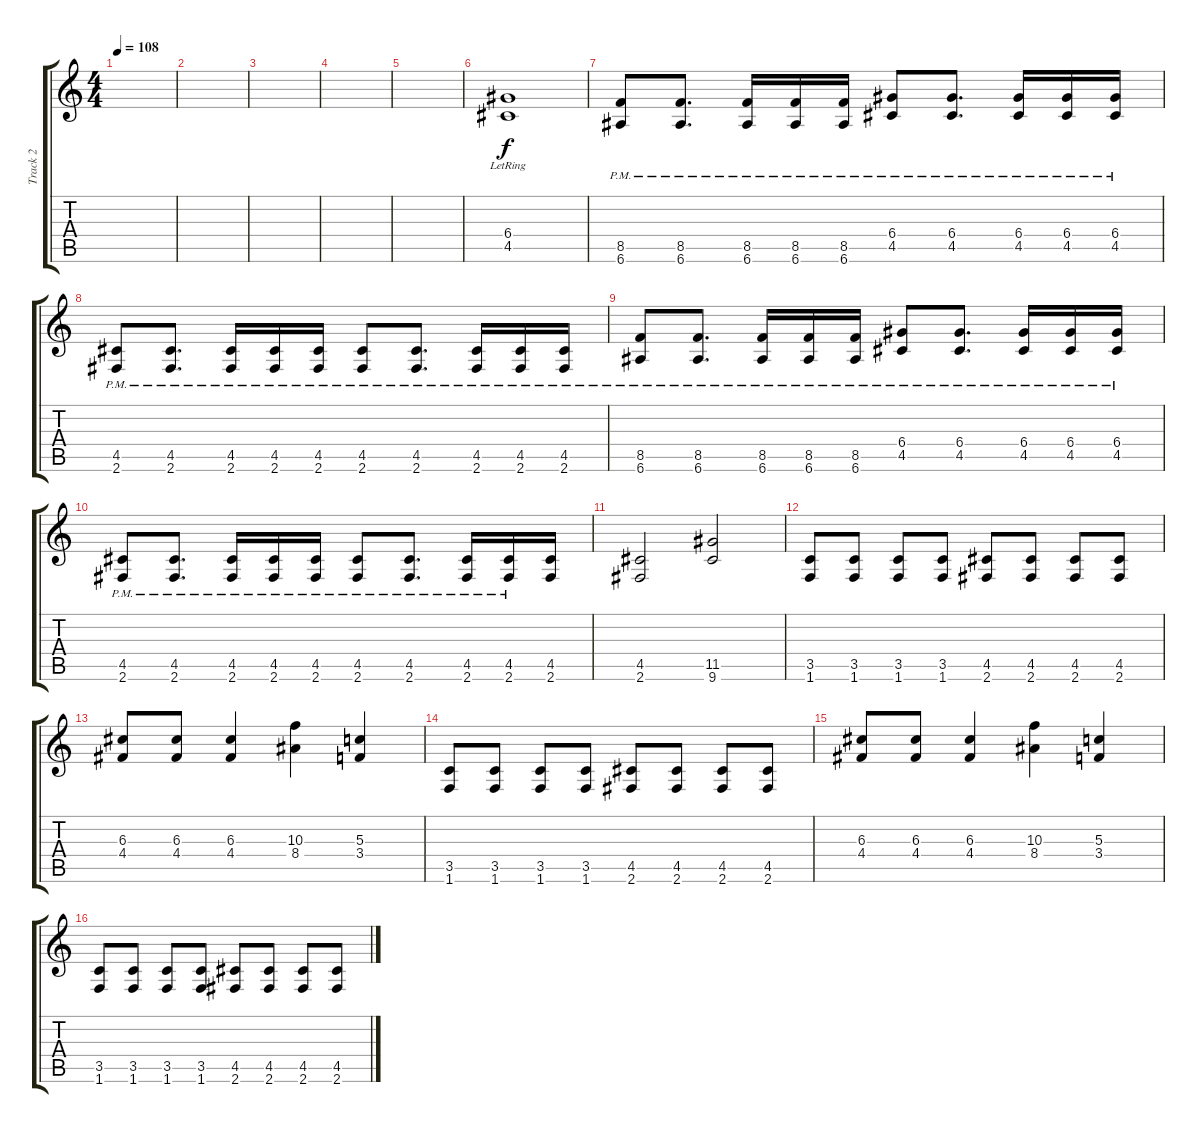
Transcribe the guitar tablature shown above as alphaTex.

\track ("Track 2" "Track 2") {instrument distortionguitar}
\staff {score tabs}
\tuning (E4 B3 G3 D3 A2 E2) {hide}
\ts (4 4)
\tempo 108
\clef g2
\ks c
|
|
|
|
|
(6.4 4.5{lr}).1 |
(8.5{pm} 6.6{pm}).8 (8.5{pm} 6.6{pm}).8{d} (8.5{pm} 6.6{pm}).16 (8.5{pm} 6.6{pm}).16 (8.5{pm} 6.6{pm}).16 (6.4{pm} 4.5{pm}).8 (6.4{pm} 4.5{pm}).8{d} (6.4{pm} 4.5{pm}).16 (6.4{pm} 4.5{pm}).16 (6.4{pm} 4.5{pm}).16 |
(4.5{pm} 2.6{pm}).8 (4.5{pm} 2.6{pm}).8{d} (4.5{pm} 2.6{pm}).16 (4.5{pm} 2.6{pm}).16 (4.5{pm} 2.6{pm}).16 (4.5{pm} 2.6{pm}).8 (4.5{pm} 2.6{pm}).8{d} (4.5{pm} 2.6{pm}).16 (4.5{pm} 2.6{pm}).16 (4.5{pm} 2.6{pm}).16 |
(8.5{pm} 6.6{pm}).8 (8.5{pm} 6.6{pm}).8{d} (8.5{pm} 6.6{pm}).16 (8.5{pm} 6.6{pm}).16 (8.5{pm} 6.6{pm}).16 (6.4{pm} 4.5{pm}).8 (6.4{pm} 4.5{pm}).8{d} (6.4{pm} 4.5{pm}).16 (6.4{pm} 4.5{pm}).16 (6.4{pm} 4.5{pm}).16 |
(4.5{pm} 2.6{pm}).8 (4.5{pm} 2.6{pm}).8{d} (4.5{pm} 2.6{pm}).16 (4.5{pm} 2.6{pm}).16 (4.5{pm} 2.6{pm}).16 (4.5{pm} 2.6{pm}).8 (4.5{pm} 2.6{pm}).8{d} (4.5{pm} 2.6{pm}).16 (4.5{pm} 2.6{pm}).16 (4.5 2.6).16 |
(4.5 2.6).2 (11.5 9.6).2 |
(3.5 1.6).8 (3.5 1.6).8 (3.5 1.6).8 (3.5 1.6).8 (4.5 2.6).8 (4.5 2.6).8 (4.5 2.6).8 (4.5 2.6).8 |
(6.3 4.4).8 (6.3 4.4).8 (6.3 4.4).4 (10.3 8.4).4 (5.3 3.4).4 |
(3.5 1.6).8 (3.5 1.6).8 (3.5 1.6).8 (3.5 1.6).8 (4.5 2.6).8 (4.5 2.6).8 (4.5 2.6).8 (4.5 2.6).8 |
(6.3 4.4).8 (6.3 4.4).8 (6.3 4.4).4 (10.3 8.4).4 (5.3 3.4).4 |
(3.5 1.6).8 (3.5 1.6).8 (3.5 1.6).8 (3.5 1.6).8 (4.5 2.6).8 (4.5 2.6).8 (4.5 2.6).8 (4.5 2.6).8
